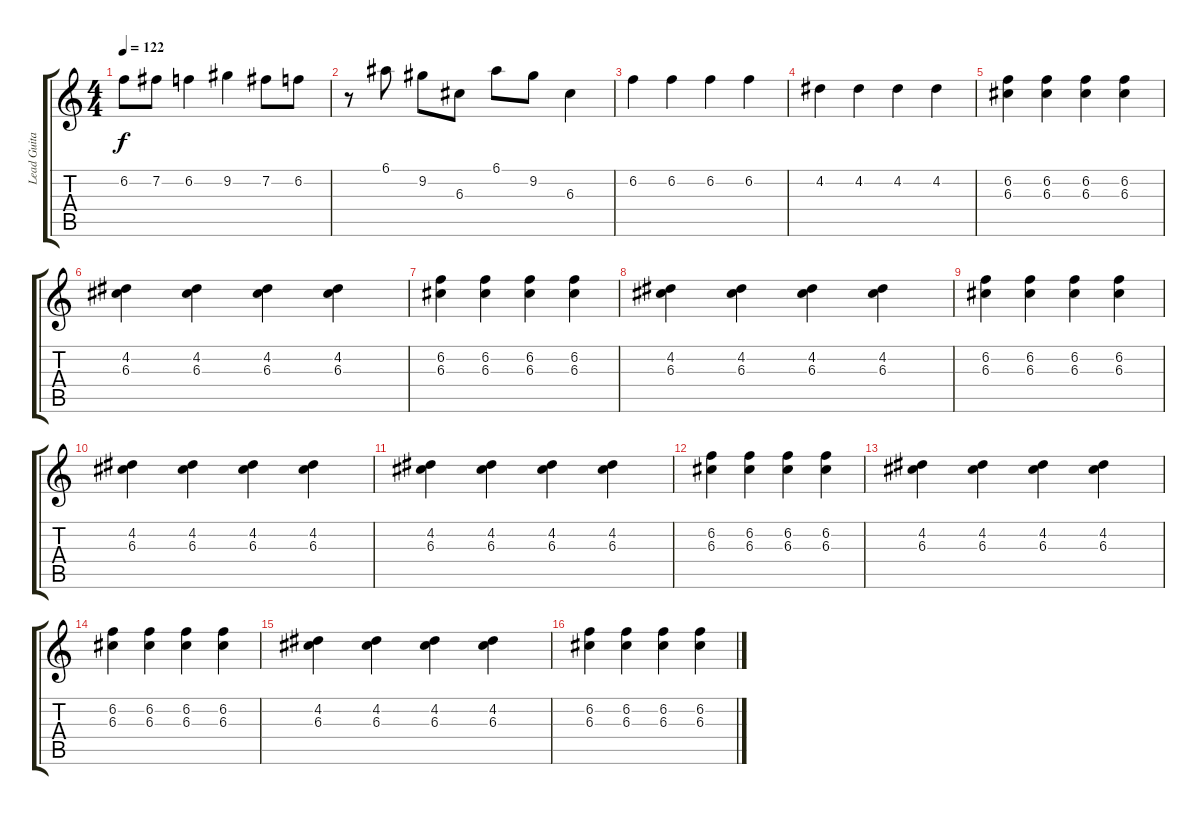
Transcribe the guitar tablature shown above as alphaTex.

\track ("Lead Guitar" "Lead Guita") {instrument electricguitarclean}
\staff {score tabs}
\tuning (E4 B3 G3 D3 A2 E2) {hide}
\ts (4 4)
\tempo 122
\clef g2
\ks c
6.2.8{dy f} 7.2.8 6.2.4 9.2.4 7.2.8 6.2.8 |
r.8 6.1.8 9.2.8 6.3.8 6.1.8 9.2.8 6.3.4 |
6.2.4{volume 9 balance 16} 6.2.4 6.2.4 6.2.4 |
4.2.4 4.2.4 4.2.4 4.2.4 |
(6.2 6.3).4 (6.2 6.3).4 (6.2 6.3).4 (6.2 6.3).4 |
(4.2 6.3).4 (4.2 6.3).4 (4.2 6.3).4 (4.2 6.3).4 |
(6.2 6.3).4 (6.2 6.3).4 (6.2 6.3).4 (6.2 6.3).4 |
(4.2 6.3).4 (4.2 6.3).4 (4.2 6.3).4 (4.2 6.3).4 |
(6.2 6.3).4 (6.2 6.3).4 (6.2 6.3).4 (6.2 6.3).4 |
(4.2 6.3).4 (4.2 6.3).4 (4.2 6.3).4 (4.2 6.3).4 |
(4.2 6.3).4 (4.2 6.3).4 (4.2 6.3).4 (4.2 6.3).4 |
(6.2 6.3).4 (6.2 6.3).4 (6.2 6.3).4 (6.2 6.3).4 |
(4.2 6.3).4 (4.2 6.3).4 (4.2 6.3).4 (4.2 6.3).4 |
(6.2 6.3).4 (6.2 6.3).4 (6.2 6.3).4 (6.2 6.3).4 |
(4.2 6.3).4 (4.2 6.3).4 (4.2 6.3).4 (4.2 6.3).4 |
(6.2 6.3).4 (6.2 6.3).4 (6.2 6.3).4 (6.2 6.3).4
